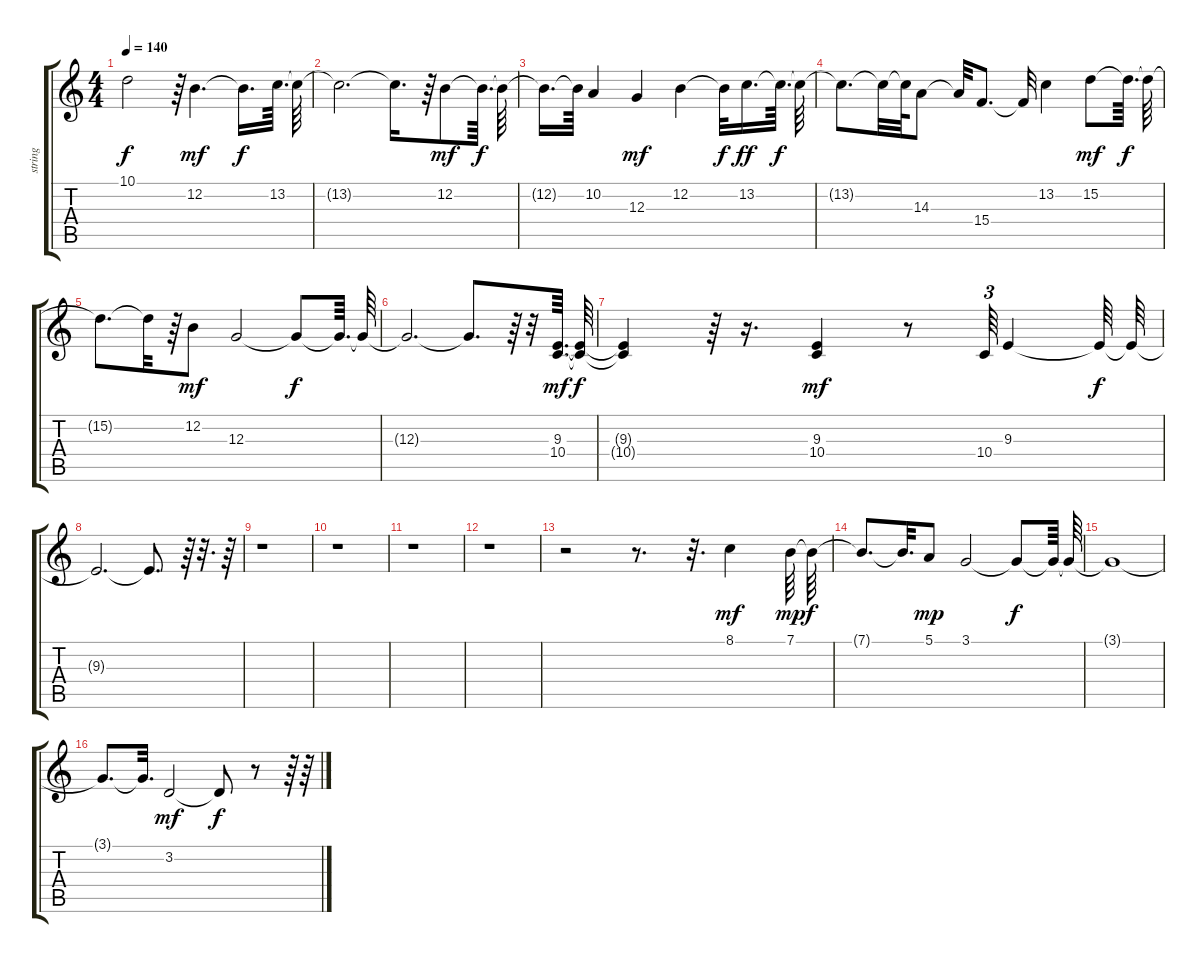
\track ("string" "string") {instrument stringensemble1}
\staff {score tabs}
\tuning (E4 B3 G3 D3 A2 E2) {hide}
\ts (4 4)
\tempo 140
\clef g2
\ks c
10.1{t}.2{dy f} r.64 12.2.4{d dy mf} 12.2{t}.16{d dy f} 13.2.64{d} 13.2{t}.64 |
13.2{t}.2{d} 13.2{t}.16{d} r.64 12.2.8{dy mf} 12.2{t}.64{d dy f} 12.2{t}.64 |
12.2{t}.16{d} 12.2{t}.64 10.2.4 12.3.4{dy mf} 12.2.4 12.2{t}.32{dy f} 13.2.16{d dy ff} 13.2{t}.64{d dy f} 13.2{t}.64 |
13.2{t}.8{d} 13.2{t}.32 13.2{t}.64 14.3.8 14.3{t}.32 15.4.8{d} 15.4{t}.32 13.2.4 15.2.8{dy mf} 15.2{t}.64{d dy f} 15.2{t}.64 |
15.2{t}.8{d} 15.2{t}.32 r.64 12.2.8{dy mf} 12.3.2 12.3{t}.8{dy f} 12.3{t}.64{d} 12.3{t}.64 |
12.3{t}.2{d} 12.3{t}.8{d} r.64 r.32 (9.3 10.4).64{d dy mf} (9.3{t} 10.4{t}).64{dy f} |
(9.3{t} 10.4{t}).4 r.64 r.16{d} (9.3 10.4).4{dy mf} r.8 10.4.64{tu (3 2)} 9.3.4 9.3{t}.64{dy f} 9.3{t}.64 |
9.3{t}.2{d} 9.3{t}.8{d} r.64 r.32{d} r.64 |
r.1 |
r.1 |
r.1 |
r.1 |
r.2 r.8{d} r.32{d} 8.1.4{dy mf} 7.1.64{dy mp} 7.1{t}.64{dy f} |
7.1{t}.8{d} 7.1{t}.32{d} 5.1.8{dy mp} 3.1.2 3.1{t}.8{dy f} 3.1{t}.64 3.1{t}.64 |
3.1{t}.1 |
3.1{t}.8{d} 3.1{t}.32{d} 3.2.2{dy mf} 3.2{t}.8{dy f} r.8 r.64 r.64
